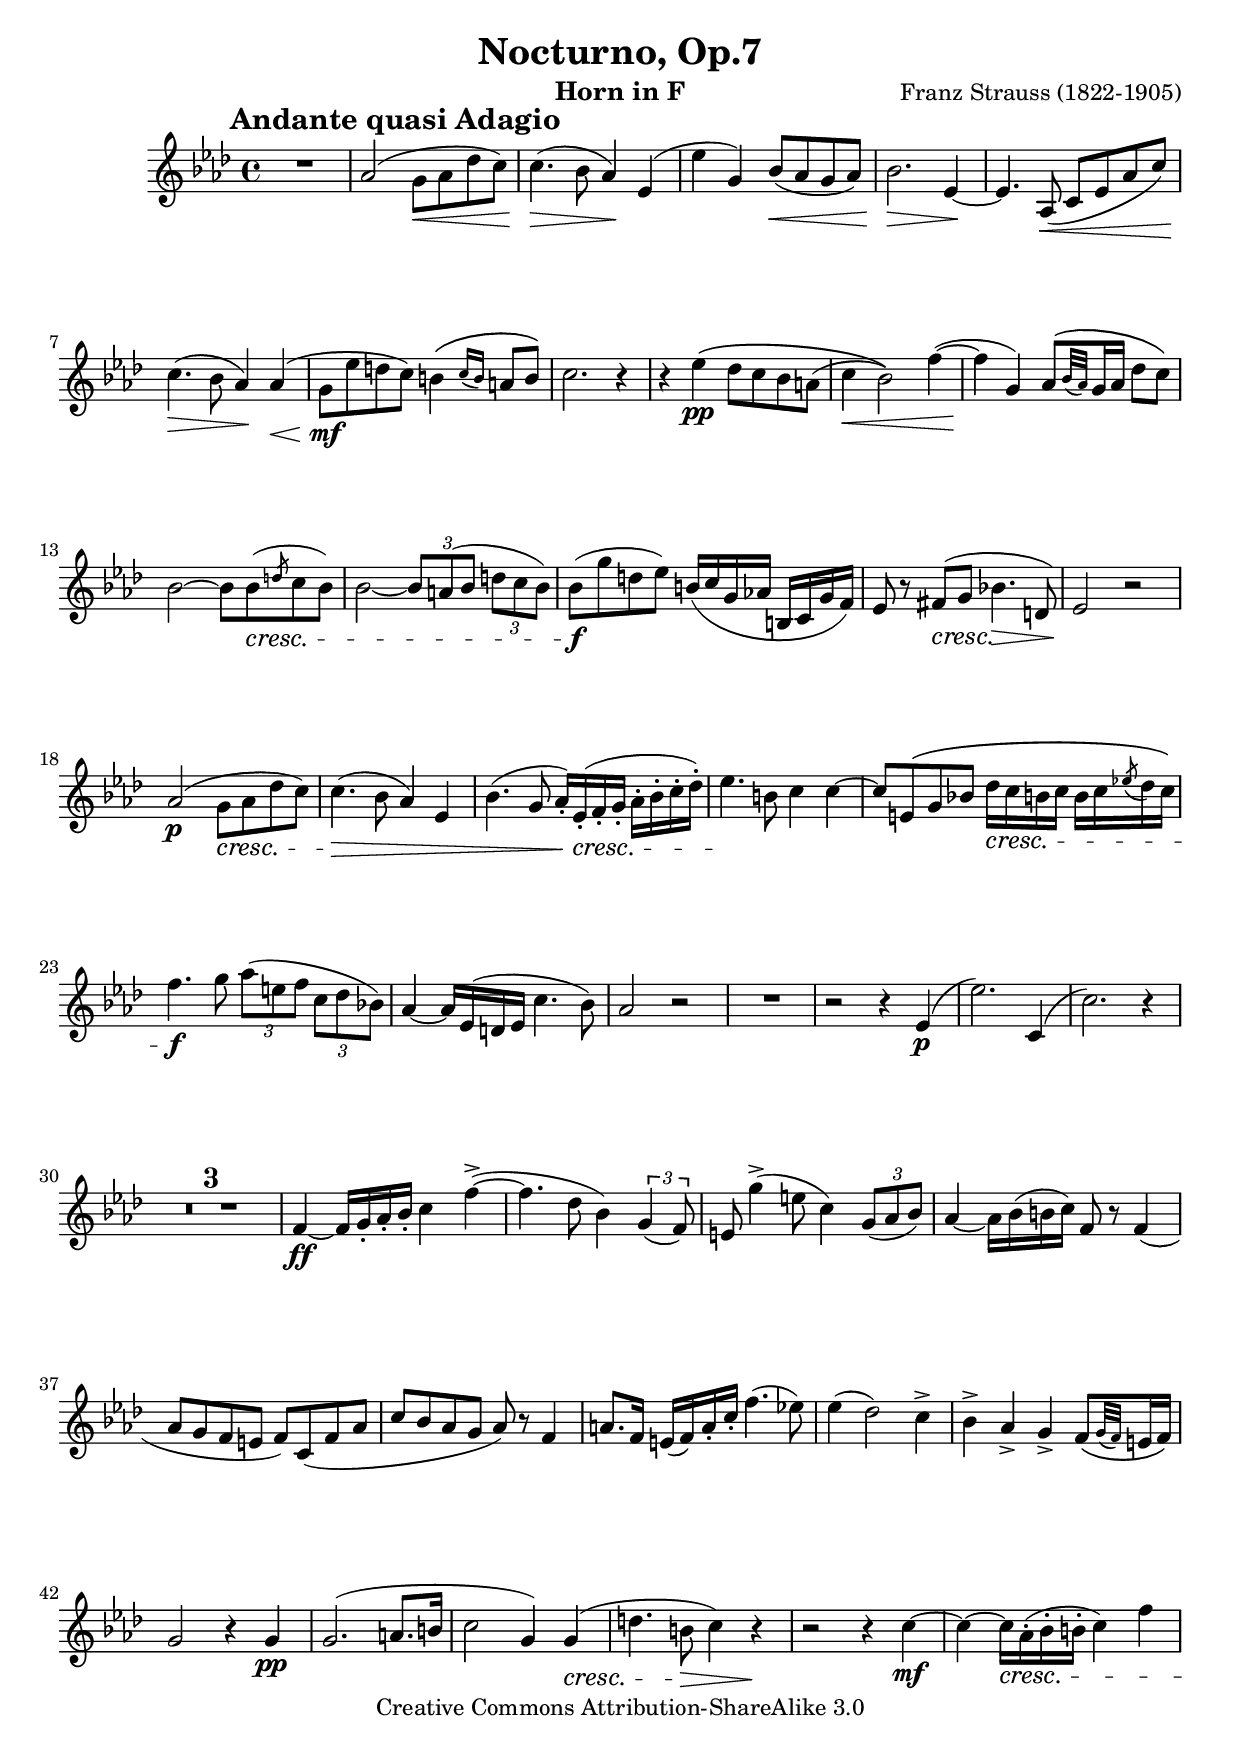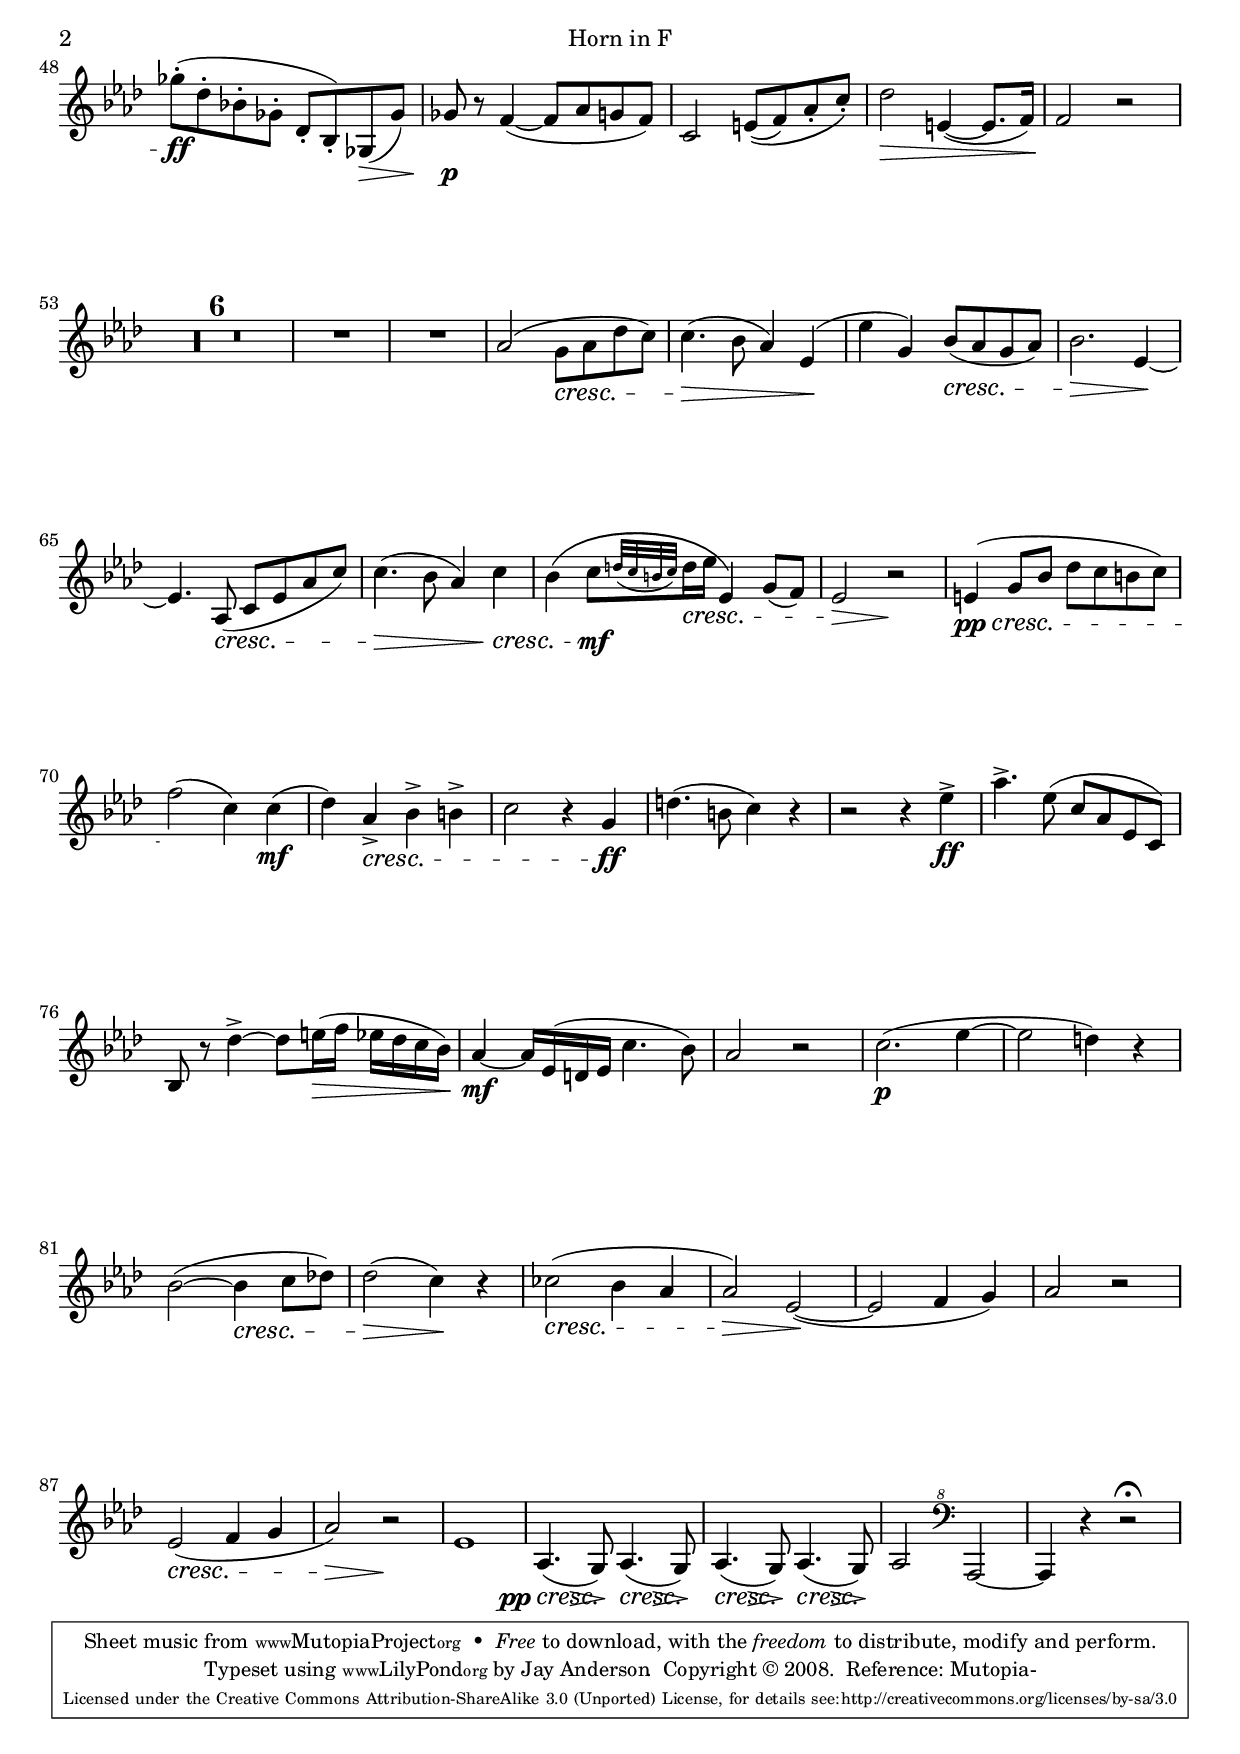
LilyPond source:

\version "2.11.45"

tempoMark = #(define-music-function (parser location markp) (string?)
#{
  \once \override Score.RehearsalMark #'self-alignment-X = #left
  \once \override Score.RehearsalMark #'extra-spacing-width = #'(+inf.0 . -inf.0)
  \mark \markup { \bold $markp }
#})

outline =
{
  %\override Score.PaperColumn #'keep-inside-line = ##t
  %\override Score.NonMusicalPaperColumn #'keep-inside-line = ##t
  \time 4/4
  \tempoMark "Andante quasi Adagio"
  s1*32 |
  %{

  \tempoMark "più animato e marcato"
  s1*9 |

  \tempoMark "Tempo I"
  s1*10

  \tempoMark "a tempo"
  s1*8 |

  \tempoMark "a tempo"
  s1*30 |

  \tempoMark "a tempo"
  s1*4 | \bar "|."
  %}
}


horn = \relative c''
{
  \transposition f
  \key f \minor
  R1 |
  aes2( g8\< aes des c) |
  c4.(\> bes8 aes4)\! ees( |
  ees' g,) bes8(\< aes g aes) |
  bes2.\> ees,4~\! |
  ees4. aes,8(\< c ees aes c) |
  c4.(\> bes8 aes4)\! aes(\< |
  g8(\mf ees' d c) b4\( \grace {c16[( b])} a8 b\) |
  c2. r4 |
  r ees\(\pp des8 c bes a( |
  c4\< bes2)\) f'4~( |
  f\! g,)
    \once \override Beam #'positions = #'(3.5 . 3.5) %Avoid beam collisions
    aes8[\( \grace {bes32[( aes])} g16 aes] des8 c\) |
  \setTextCresc
  bes2~ bes8 bes(\<
    \once \override Stem #'stroke-style = #"grace"
    \grace d8 c8 bes) |
  bes2~ \times 2/3 {bes8 a( bes} \times 2/3 {d c bes)} |
  bes8(\f g' d ees) b16( c g aes b, c g' f) |
  ees8 r fis(\< g bes4.\> d,8) |
  ees2\! r |
  aes2(\p g8\< aes des c) |
  c4.(\> bes8 aes4) ees |
  bes'4.( g8 aes16-.) ees-.(\< f-. g-. aes-. bes-. c-. des-.) |
  ees4.\! b8 c4 c~ |
  c8 e,\( g bes des16\< c b c b c \acciaccatura ees8 des16 c\) |
  f4.\f g8 \times 2/3 {aes8( e f} \times 2/3 {c des bes)} |
  aes4~ aes16 ees( d ees c'4. bes8) |
  aes2 r |
  R1 |
  r2 r4 ees4(\p |
  ees'2.) c,4( |
  c'2.) r4 |
  R1*3 |

  %più animato e marcato
  f,4~\ff f16 g-. aes-. bes-. c4 f~->( |
  f4. des8 bes4) \times 2/3 {g4( f8)} |
  e8 g'4->( e8 c4) \times 2/3 {g8( aes bes)} |
  aes4~ aes16 bes( b c) f,8 r f4( |
  aes8 g f e f) c( f aes |
  c bes aes g aes) r f4 |
  a8. f16 e( f) a-. c-. f4.( ees8) |
  ees4( des2) c4-> |
  bes-> aes-> g->
    \once \override Beam #'positions = #'(2.5 . 2.5)
    f8[\( \grace {g32[( f])} e16 f]\) |

  %Tempo I
  g2 r4 g\pp |
  g2.( a8. b16 |
  c2 g4) g(\< |
  d'4. b8\> c4) r\! |
  r2 r4 c~\mf |
  c~ c16\< aes16-.( bes-. b-. c4) f |
  ges8-.(\ff des-. bes-. ges-. des-. bes-.) ges(\> ges') |
  ges\p r f4~( f8 aes g f) |
  c2 e8(\( f) aes-. c-.\) |
  des2\> e,4~( e8. f16) |
  f2\! r |
  R1*6 |

  %rit
  R1 |

  %a tempo
  R1 |
  aes2( g8\< aes des c) |
  c4.(\> bes8 aes4) ees(\! |
  ees' g,) bes8(\< aes g aes) |
  bes2.\> ees,4~\! |
  ees4. aes,8(\< c ees aes c) |
  c4.(\> bes8 aes4) c\< |
  bes\( c8[\mf \grace {d32[( c b c])} d16\< ees] ees,4\) g8( f) |
  ees2\> r\! |
  e4(\pp\< g8 bes des c b c) |
  f2(\! c4) c(\mf |
  des) aes->\< bes-> b-> |
  c2 r4 g\ff |
  d'4.( b8 c4) r |
  r2 r4 ees->\ff |
  aes4.-> ees8( c aes ees c) |
  bes r des'4~-> des8 e16(\> f ees des c bes) |
  aes4~\mf aes16 ees( d ees c'4. bes8) |
  aes2 r |
  c2.(\p ees4~ |
  ees2 d4) r |
  bes2~( bes4\< c8 des) |
  des2(\> c4)\! r |
  ces2(\< bes4 aes |
  aes2)\> ees2~(\! |
  ees f4 g) |
  aes2 r |
  ees2(\< f4 g |
  aes2)\> r\! |
  << ees1 {s8*7 s8\pp\<} >> |
  <<
    \repeat unfold 4 {aes,4.( g8)}
    {
      s4 s8\> s\! \repeat unfold 3 {s4\< s8\> s\!} |
    }
  >> |
  aes2 \clef "bass^8" aes,~ |
  aes4 r r2\fermata |
}



instrument = "Horn in F"

\paper
{
  ragged-last-bottom = ##f
  ragged-bottom = ##f
}

\book
{
  \include "header.lyi"
  \score
  {
    \new Staff
    {
      #(set-accidental-style 'modern)
      \set Score.skipBars = ##t
      << \horn \outline >>
    }
  }
}

